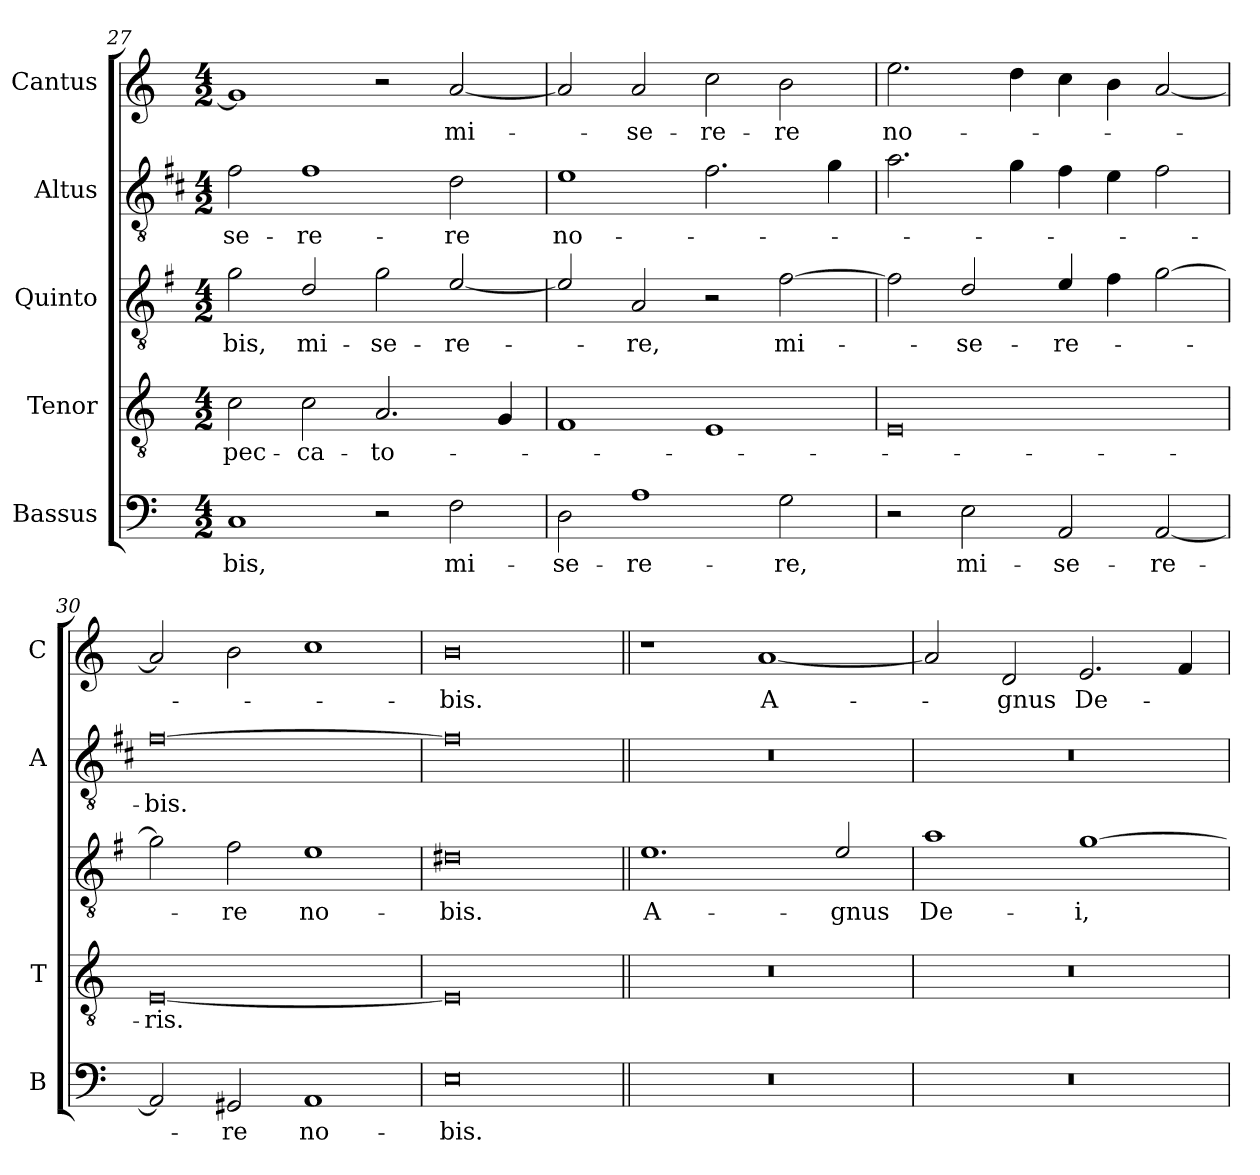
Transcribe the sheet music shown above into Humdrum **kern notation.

**kern	**text	**kern	**text	**kern	**text	**kern	**text	**kern	**text
*part5	*part5	*part4	*part4	*part3	*part3	*part2	*part2	*part1	*part1
*staff5	*staff5	*staff4	*staff4	*staff3	*staff3	*staff2	*staff2	*staff1	*staff1
*I"Bassus	*	*I"Tenor	*	*I"Quinto	*	*I"Altus	*	*I"Cantus	*
*I'B	*	*I'T	*	*	*	*I'A	*	*I'C	*
*clefF4	*	*clefGv2	*	*clefGv2	*	*clefGv2	*	*clefG2	*
*	*	*	*	*ITrd4c7	*	*ITrd1c2	*	*	*
*k[]	*	*k[]	*	*k[]	*	*k[]	*	*k[]	*
*C:	*	*C:	*	*C:	*	*C:	*	*C:	*
*M4/2	*	*M4/2	*	*M4/2	*	*M4/2	*	*M4/2	*
=27	=27	=27	=27	=27	=27	=27	=27	=27	=27
!	!LO:LY:b	!	!LO:LY:b	!	!LO:LY:b	!	!LO:LY:b	!	!
1C	-bis,	2c\	pec-	2c\	-bis,	2e\	-se-	1g]	.
!	!	!	!LO:LY:b	!	!LO:LY:b	!	!LO:LY:b	!	!
.	.	2c\	-ca-	2G/	mi-	1e	-re-	.	.
!	!	!	!LO:LY:b	!	!LO:LY:b	!	!	!	!
2r	.	2.A/	-to-	2c\	-se-	.	.	2r	.
!	!LO:LY:b	!	!	!	!LO:LY:b	!	!LO:LY:b	!	!LO:LY:b
2F\	mi-	.	.	[2A/	-re-	2c\	-re	[2a/	mi-
.	.	4G/	.	.	.	.	.	.	.
=28	=28	=28	=28	=28	=28	=28	=28	=28	=28
!	!LO:LY:b	!	!	!	!	!	!LO:LY:b	!	!
2D\	-se-	1F	.	2A/]	.	1d	no-	2a/]	.
!	!LO:LY:b	!	!	!	!LO:LY:b	!	!	!	!LO:LY:b
1A	-re-	.	.	2D/	-re,	.	.	2a/	-se-
!	!	!	!	!	!	!	!	!	!LO:LY:b
.	.	1E	.	2r	.	2.e\	.	2cc\	-re-
!	!LO:LY:b	!	!	!	!LO:LY:b	!	!	!	!LO:LY:b
2G\	-re,	.	.	[2B\	mi-	.	.	2b\	-re
.	.	.	.	.	.	4f\	.	.	.
=29	=29	=29	=29	=29	=29	=29	=29	=29	=29
!	!	!	!	!	!	!	!	!	!LO:LY:b
2r	.	0E	.	2B\]	.	2.g\	.	2.ee\	no-
!	!LO:LY:b	!	!	!	!LO:LY:b	!	!	!	!
2E\	mi-	.	.	2G/	-se-	.	.	.	.
.	.	.	.	.	.	4f\	.	4dd\	.
!	!LO:LY:b	!	!	!	!LO:LY:b	!	!	!	!
2AA/	-se-	.	.	4A/	-re-	4e\	.	4cc\	.
.	.	.	.	4B\	.	4d\	.	4b\	.
!	!LO:LY:b	!	!	!	!	!	!	!	!
[2AA/	-re-	.	.	[2c\	.	2e\	.	[2a/	.
=30	=30	=30	=30	=30	=30	=30	=30	=30	=30
!	!	!	!LO:LY:b	!	!	!	!LO:LY:b	!	!
2AA/]	.	[0E	-ris.	2c\]	.	[0e	-bis.	2a/]	.
!	!LO:LY:b	!	!	!	!LO:LY:b	!	!	!	!
2GG#X/	-re	.	.	2B\	-re	.	.	2b\	.
!	!LO:LY:b	!	!	!	!LO:LY:b	!	!	!	!
1AA	no-	.	.	1A	no-	.	.	1cc	.
=31	=31	=31	=31	=31	=31	=31	=31	=31	=31
!	!LO:LY:b	!	!	!	!LO:LY:b	!	!	!	!LO:LY:b
0E	-bis.	0E]	.	0G#X	-bis.	0e]	.	0b	-bis.
!!LO:LB:g=z
=32||	=32||	=32||	=32||	=32||	=32||	=32||	=32||	=32||	=32||
!	!	!	!	!	!LO:LY:b	!	!	!	!
0r	.	0r	.	1.A	A-	0r	.	1r	.
!	!	!	!	!	!	!	!	!	!LO:LY:b
.	.	.	.	.	.	.	.	[1a	A-
!	!	!	!	!	!LO:LY:b	!	!	!	!
.	.	.	.	2A/	-gnus	.	.	.	.
=33	=33	=33	=33	=33	=33	=33	=33	=33	=33
!	!	!	!	!	!LO:LY:b	!	!	!	!
0r	.	0r	.	1d	De-	0r	.	2a/]	.
!	!	!	!	!	!	!	!	!	!LO:LY:b
.	.	.	.	.	.	.	.	2d/	-gnus
!	!	!	!	!	!LO:LY:b	!	!	!	!LO:LY:b
.	.	.	.	[1c	-i,	.	.	2.e/	De-
.	.	.	.	.	.	.	.	4f/	.
=	=	=	=	=	=	=	=	=	=
*-	*-	*-	*-	*-	*-	*-	*-	*-	*-
